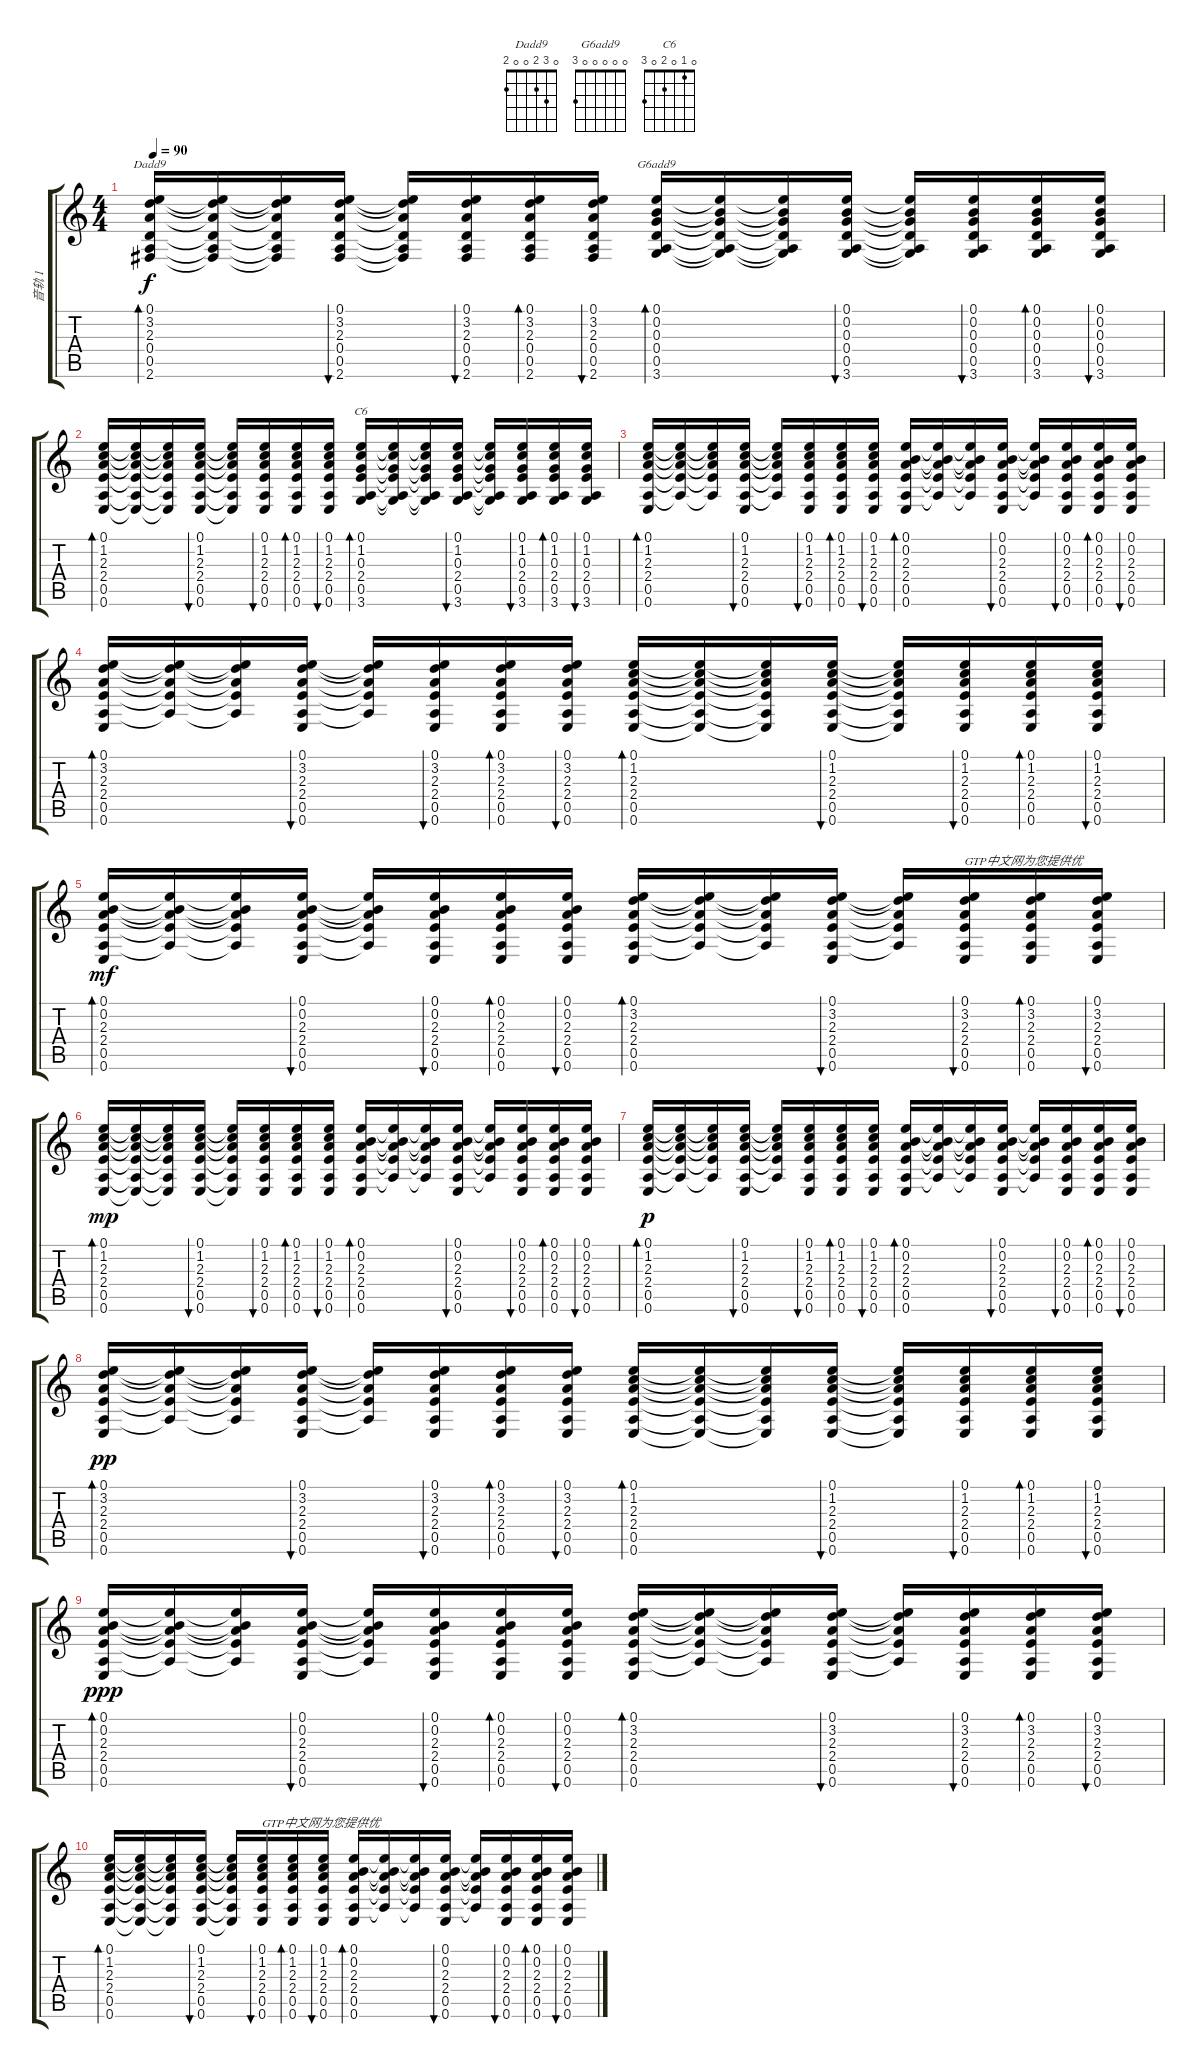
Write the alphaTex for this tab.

\track ("音轨 1" "音轨 1") {instrument acousticguitarsteel}
\staff {score tabs}
\tuning (E4 B3 G3 D3 A2 E2) {hide}
\chord ("Dadd9" 0 3 2 0 0 2)
\chord ("G6add9" 0 0 0 0 0 3)
\chord ("C6" 0 1 0 2 0 3)
\ts (4 4)
\tempo 90
\clef g2
\ks c
(0.1 3.2 2.3 0.4 0.5 2.6).16{bd 30 ch "Dadd9" dy f} (0.1{t} 3.2{t} 2.3{t} 0.4{t} 0.5{t} 2.6{t}).16 (0.1{t} 3.2{t} 2.3{t} 0.4{t} 0.5{t} 2.6{t}).16 (0.1 3.2 2.3 0.4 0.5 2.6).16{bu 30} (0.1{t} 3.2{t} 2.3{t} 0.4{t} 0.5{t} 2.6{t}).16 (0.1 3.2 2.3 0.4 0.5 2.6).16{bu 30} (0.1 3.2 2.3 0.4 0.5 2.6).16{bd 30} (0.1 3.2 2.3 0.4 0.5 2.6).16{bu 60} (0.1 0.2 0.3 0.4 0.5 3.6).16{bd 30 ch "G6add9"} (0.1{t} 0.2{t} 0.3{t} 0.4{t} 0.5{t} 3.6{t}).16 (0.1{t} 0.2{t} 0.3{t} 0.4{t} 0.5{t} 3.6{t}).16 (0.1 0.2 0.3 0.4 0.5 3.6).16{bu 30} (0.1{t} 0.2{t} 0.3{t} 0.4{t} 0.5{t} 3.6{t}).16 (0.1 0.2 0.3 0.4 0.5 3.6).16{bu 30} (0.1 0.2 0.3 0.4 0.5 3.6).16{bd 30} (0.1 0.2 0.3 0.4 0.5 3.6).16{bu 30} |
(0.1 1.2 2.3 2.4 0.5 0.6).16{bd 30} (0.1{t} 1.2{t} 2.3{t} 2.4{t} 0.5{t} 0.6{t}).16 (0.1{t} 1.2{t} 2.3{t} 2.4{t} 0.5{t} 0.6{t}).16 (0.1 1.2 2.3 2.4 0.5 0.6).16{bu 30} (0.1{t} 1.2{t} 2.3{t} 2.4{t} 0.5{t} 0.6{t}).16 (0.1 1.2 2.3 2.4 0.5 0.6).16{bu 30} (0.1 1.2 2.3 2.4 0.5 0.6).16{bd 30} (0.1 1.2 2.3 2.4 0.5 0.6).16{bu 30} (0.1 1.2 0.3 2.4 0.5 3.6).16{bd 30 ch "C6"} (0.1{t} 1.2{t} 0.3{t} 2.4{t} 0.5{t} 3.6{t}).16 (0.1{t} 1.2{t} 0.3{t} 2.4{t} 0.5{t} 3.6{t}).16 (0.1 1.2 0.3 2.4 0.5 3.6).16{bu 30} (0.1{t} 1.2{t} 0.3{t} 2.4{t} 0.5{t} 3.6{t}).16 (0.1 1.2 0.3 2.4 0.5 3.6).16{bu 30} (0.1 1.2 0.3 2.4 0.5 3.6).16{bd 30} (0.1 1.2 0.3 2.4 0.5 3.6).16{bu 30} |
(0.1 1.2 2.3 2.4 0.5 0.6).16{bd 30} (0.1{t} 1.2{t} 2.3{t} 2.4{t} 0.5{t}).16 (0.1{t} 1.2{t} 2.3{t} 2.4{t} 0.5{t}).16 (0.1 1.2 2.3 2.4 0.5 0.6).16{bu 30} (0.1{t} 1.2{t} 2.3{t} 2.4{t} 0.5{t}).16 (0.1 1.2 2.3 2.4 0.5 0.6).16{bu 30} (0.1 1.2 2.3 2.4 0.5 0.6).16{bd 30} (0.1 1.2 2.3 2.4 0.5 0.6).16{bu 30} (0.1 0.2 2.3 2.4 0.5 0.6).16{bd 30} (0.1{t} 0.2{t} 2.3{t} 2.4{t} 0.5{t}).16 (0.1{t} 0.2{t} 2.3{t} 2.4{t} 0.5{t}).16 (0.1 0.2 2.3 2.4 0.5 0.6).16{bu 30} (0.1{t} 0.2{t} 2.3{t} 2.4{t} 0.5{t}).16 (0.1 0.2 2.3 2.4 0.5 0.6).16{bu 30} (0.1 0.2 2.3 2.4 0.5 0.6).16{bd 30} (0.1 0.2 2.3 2.4 0.5 0.6).16{bu 30} |
(0.1 3.2 2.3 2.4 0.5 0.6).16{bd 30} (0.1{t} 3.2{t} 2.3{t} 2.4{t} 0.5{t}).16 (0.1{t} 3.2{t} 2.3{t} 2.4{t} 0.5{t}).16 (0.1 3.2 2.3 2.4 0.5 0.6).16{bu 30} (0.1{t} 3.2{t} 2.3{t} 2.4{t} 0.5{t}).16 (0.1 3.2 2.3 2.4 0.5 0.6).16{bu 30} (0.1 3.2 2.3 2.4 0.5 0.6).16{bd 30} (0.1 3.2 2.3 2.4 0.5 0.6).16{bu 30} (0.1 1.2 2.3 2.4 0.5 0.6).16{bd 30} (0.1{t} 1.2{t} 2.3{t} 2.4{t} 0.5{t} 0.6{t}).16 (0.1{t} 1.2{t} 2.3{t} 2.4{t} 0.5{t} 0.6{t}).16 (0.1 1.2 2.3 2.4 0.5 0.6).16{bu 30} (0.1{t} 1.2{t} 2.3{t} 2.4{t} 0.5{t} 0.6{t}).16 (0.1 1.2 2.3 2.4 0.5 0.6).16{bu 30} (0.1 1.2 2.3 2.4 0.5 0.6).16{bd 30} (0.1 1.2 2.3 2.4 0.5 0.6).16{bu 30} |
(0.1 0.2 2.3 2.4 0.5 0.6).16{bd 30 dy mf} (0.1{t} 0.2{t} 2.3{t} 2.4{t} 0.5{t}).16 (0.1{t} 0.2{t} 2.3{t} 2.4{t} 0.5{t}).16 (0.1 0.2 2.3 2.4 0.5 0.6).16{bu 30} (0.1{t} 0.2{t} 2.3{t} 2.4{t} 0.5{t}).16 (0.1 0.2 2.3 2.4 0.5 0.6).16{bu 30} (0.1 0.2 2.3 2.4 0.5 0.6).16{bd 30} (0.1 0.2 2.3 2.4 0.5 0.6).16{bu 30} (0.1 3.2 2.3 2.4 0.5 0.6).16{bd 30} (0.1{t} 3.2{t} 2.3{t} 2.4{t} 0.5{t}).16 (0.1{t} 3.2{t} 2.3{t} 2.4{t} 0.5{t}).16 (0.1 3.2 2.3 2.4 0.5 0.6).16{bu 30} (0.1{t} 3.2{t} 2.3{t} 2.4{t} 0.5{t}).16 (0.1 3.2 2.3 2.4 0.5 0.6).16{bu 30 txt "GTP中文网为您提供优"} (0.1 3.2 2.3 2.4 0.5 0.6).16{bd 30} (0.1 3.2 2.3 2.4 0.5 0.6).16{bu 30} |
(0.1 1.2 2.3 2.4 0.5 0.6).16{bd 30 dy mp} (0.1{t} 1.2{t} 2.3{t} 2.4{t} 0.5{t} 0.6{t}).16 (0.1{t} 1.2{t} 2.3{t} 2.4{t} 0.5{t} 0.6{t}).16 (0.1 1.2 2.3 2.4 0.5 0.6).16{bu 30} (0.1{t} 1.2{t} 2.3{t} 2.4{t} 0.5{t} 0.6{t}).16 (0.1 1.2 2.3 2.4 0.5 0.6).16{bu 30} (0.1 1.2 2.3 2.4 0.5 0.6).16{bd 30} (0.1 1.2 2.3 2.4 0.5 0.6).16{bu 30} (0.1 0.2 2.3 2.4 0.5 0.6).16{bd 30} (0.1{t} 0.2{t} 2.3{t} 2.4{t} 0.5{t}).16 (0.1{t} 0.2{t} 2.3{t} 2.4{t} 0.5{t}).16 (0.1 0.2 2.3 2.4 0.5 0.6).16{bu 30} (0.1{t} 0.2{t} 2.3{t} 2.4{t} 0.5{t}).16 (0.1 0.2 2.3 2.4 0.5 0.6).16{bu 30} (0.1 0.2 2.3 2.4 0.5 0.6).16{bd 30} (0.1 0.2 2.3 2.4 0.5 0.6).16{bu 30} |
(0.1 1.2 2.3 2.4 0.5 0.6).16{bd 30 dy p} (0.1{t} 1.2{t} 2.3{t} 2.4{t} 0.5{t}).16 (0.1{t} 1.2{t} 2.3{t} 2.4{t} 0.5{t}).16 (0.1 1.2 2.3 2.4 0.5 0.6).16{bu 30} (0.1{t} 1.2{t} 2.3{t} 2.4{t} 0.5{t}).16 (0.1 1.2 2.3 2.4 0.5 0.6).16{bu 30} (0.1 1.2 2.3 2.4 0.5 0.6).16{bd 30} (0.1 1.2 2.3 2.4 0.5 0.6).16{bu 30} (0.1 0.2 2.3 2.4 0.5 0.6).16{bd 30} (0.1{t} 0.2{t} 2.3{t} 2.4{t} 0.5{t}).16 (0.1{t} 0.2{t} 2.3{t} 2.4{t} 0.5{t}).16 (0.1 0.2 2.3 2.4 0.5 0.6).16{bu 30} (0.1{t} 0.2{t} 2.3{t} 2.4{t} 0.5{t}).16 (0.1 0.2 2.3 2.4 0.5 0.6).16{bu 30} (0.1 0.2 2.3 2.4 0.5 0.6).16{bd 30} (0.1 0.2 2.3 2.4 0.5 0.6).16{bu 30} |
(0.1 3.2 2.3 2.4 0.5 0.6).16{bd 30 dy pp} (0.1{t} 3.2{t} 2.3{t} 2.4{t} 0.5{t}).16 (0.1{t} 3.2{t} 2.3{t} 2.4{t} 0.5{t}).16 (0.1 3.2 2.3 2.4 0.5 0.6).16{bu 30} (0.1{t} 3.2{t} 2.3{t} 2.4{t} 0.5{t}).16 (0.1 3.2 2.3 2.4 0.5 0.6).16{bu 30} (0.1 3.2 2.3 2.4 0.5 0.6).16{bd 30} (0.1 3.2 2.3 2.4 0.5 0.6).16{bu 30} (0.1 1.2 2.3 2.4 0.5 0.6).16{bd 30} (0.1{t} 1.2{t} 2.3{t} 2.4{t} 0.5{t} 0.6{t}).16 (0.1{t} 1.2{t} 2.3{t} 2.4{t} 0.5{t} 0.6{t}).16 (0.1 1.2 2.3 2.4 0.5 0.6).16{bu 30} (0.1{t} 1.2{t} 2.3{t} 2.4{t} 0.5{t} 0.6{t}).16 (0.1 1.2 2.3 2.4 0.5 0.6).16{bu 30} (0.1 1.2 2.3 2.4 0.5 0.6).16{bd 30} (0.1 1.2 2.3 2.4 0.5 0.6).16{bu 30} |
(0.1 0.2 2.3 2.4 0.5 0.6).16{bd 30 dy ppp} (0.1{t} 0.2{t} 2.3{t} 2.4{t} 0.5{t}).16 (0.1{t} 0.2{t} 2.3{t} 2.4{t} 0.5{t}).16 (0.1 0.2 2.3 2.4 0.5 0.6).16{bu 30} (0.1{t} 0.2{t} 2.3{t} 2.4{t} 0.5{t}).16 (0.1 0.2 2.3 2.4 0.5 0.6).16{bu 30} (0.1 0.2 2.3 2.4 0.5 0.6).16{bd 30} (0.1 0.2 2.3 2.4 0.5 0.6).16{bu 30} (0.1 3.2 2.3 2.4 0.5 0.6).16{bd 30} (0.1{t} 3.2{t} 2.3{t} 2.4{t} 0.5{t}).16 (0.1{t} 3.2{t} 2.3{t} 2.4{t} 0.5{t}).16 (0.1 3.2 2.3 2.4 0.5 0.6).16{bu 30} (0.1{t} 3.2{t} 2.3{t} 2.4{t} 0.5{t}).16 (0.1 3.2 2.3 2.4 0.5 0.6).16{bu 30} (0.1 3.2 2.3 2.4 0.5 0.6).16{bd 30} (0.1 3.2 2.3 2.4 0.5 0.6).16{bu 30} |
(0.1 1.2 2.3 2.4 0.5 0.6).16{bd 30} (0.1{t} 1.2{t} 2.3{t} 2.4{t} 0.5{t} 0.6{t}).16 (0.1{t} 1.2{t} 2.3{t} 2.4{t} 0.5{t} 0.6{t}).16 (0.1 1.2 2.3 2.4 0.5 0.6).16{bu 30} (0.1{t} 1.2{t} 2.3{t} 2.4{t} 0.5{t} 0.6{t}).16 (0.1 1.2 2.3 2.4 0.5 0.6).16{bu 30 txt "GTP中文网为您提供优"} (0.1 1.2 2.3 2.4 0.5 0.6).16{bd 30} (0.1 1.2 2.3 2.4 0.5 0.6).16{bu 30} (0.1 0.2 2.3 2.4 0.5 0.6).16{bd 30} (0.1{t} 0.2{t} 2.3{t} 2.4{t} 0.5{t}).16 (0.1{t} 0.2{t} 2.3{t} 2.4{t} 0.5{t}).16 (0.1 0.2 2.3 2.4 0.5 0.6).16{bu 30} (0.1{t} 0.2{t} 2.3{t} 2.4{t} 0.5{t}).16 (0.1 0.2 2.3 2.4 0.5 0.6).16{bu 30} (0.1 0.2 2.3 2.4 0.5 0.6).16{bd 30} (0.1 0.2 2.3 2.4 0.5 0.6).16{bu 30}
